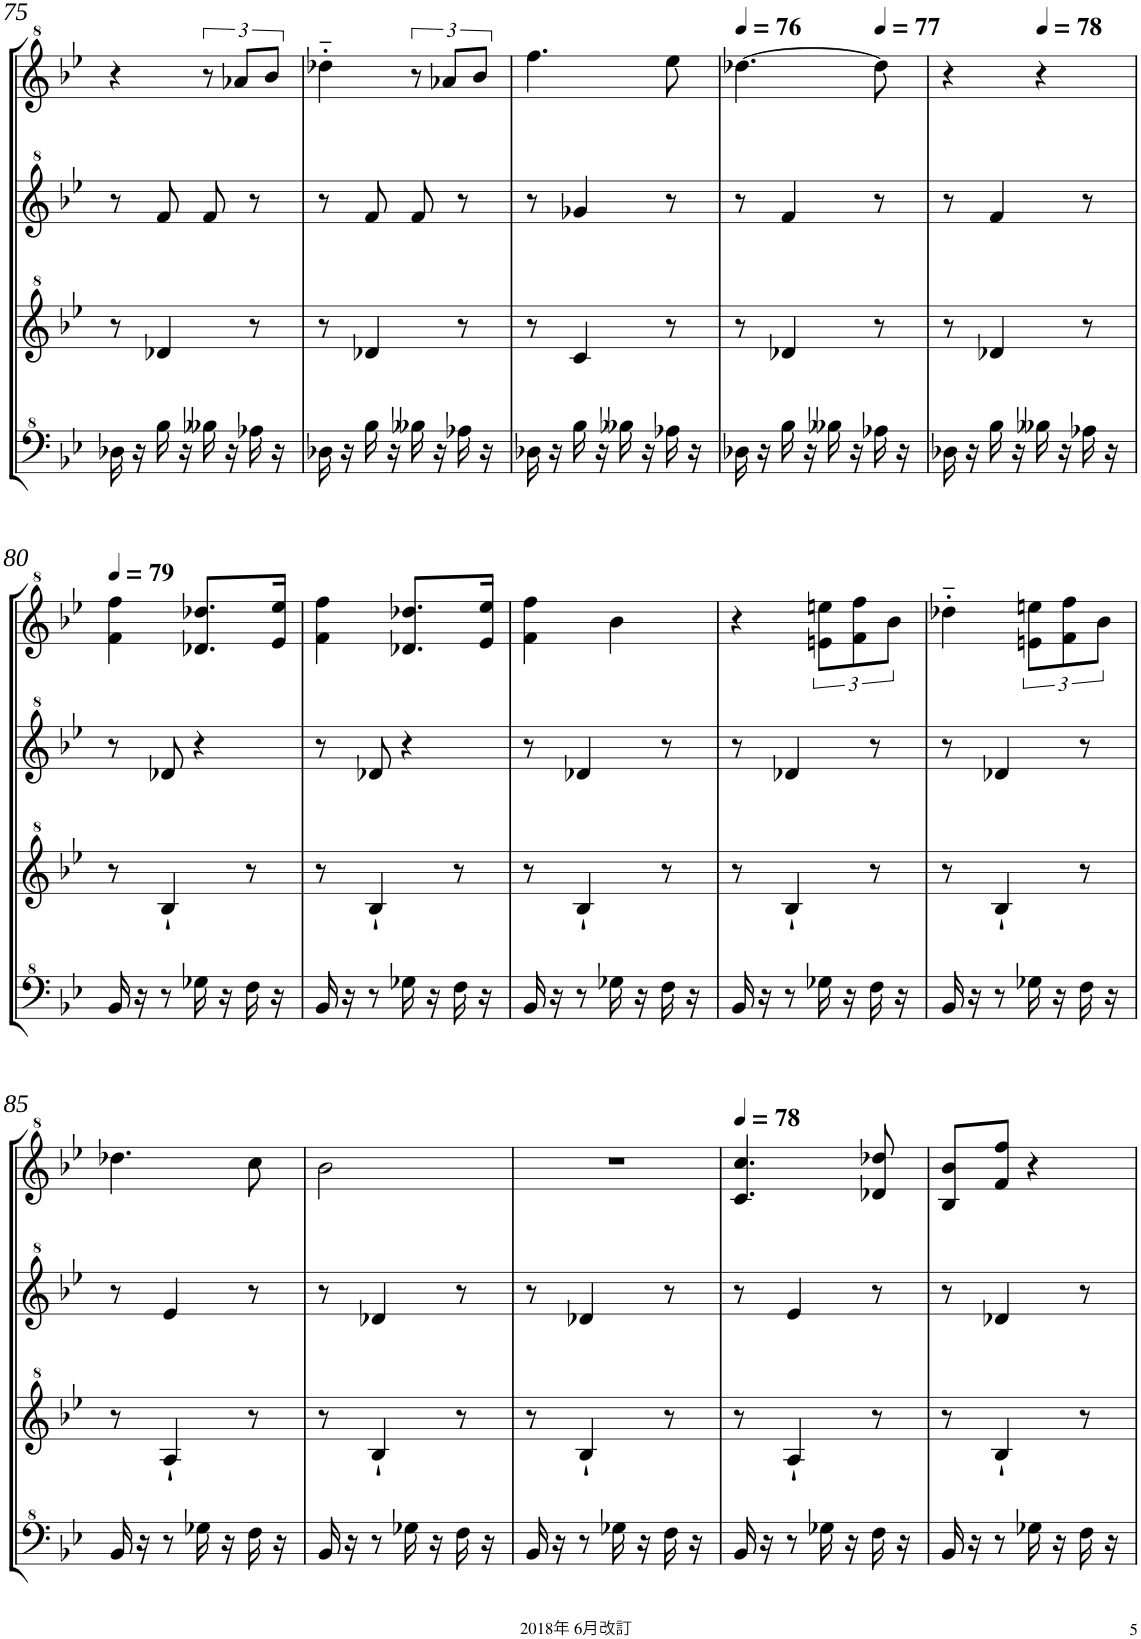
**kern	**kern	**kern	**kern
*part1	*part1	*part1	*part1
*staff4	*staff3	*staff2	*staff1
*I"Model III	*	*	*
!!LO:PB:g=z
*clefF^4	*clefG^2	*clefG^2	*clefG^2
*k[b-e-]	*k[b-e-]	*k[b-e-]	*k[b-e-]
*M2/4	*M2/4	*M2/4	*M2/4
=75	=75	=75	=75
16d-X\	8r	8r	4r
16r	.	.	.
16b-\	4dd-X/	8ff/	.
16r	.	.	.
16b--X\	.	8ff/	12r
16r	.	.	.
.	.	.	12aa-X/L
16a-X\	8r	8r	.
.	.	.	12bb-/J
16r	.	.	.
=76	=76	=76	=76
16d-X\	8r	8r	4ddd-X'~\
16r	.	.	.
16b-\	4dd-X/	8ff/	.
16r	.	.	.
16b--X\	.	8ff/	12r
16r	.	.	.
.	.	.	12aa-X/L
16a-X\	8r	8r	.
.	.	.	12bb-/J
16r	.	.	.
=77	=77	=77	=77
16d-X\	8r	8r	4.fff\
16r	.	.	.
16b-\	4cc/	4gg-X/	.
16r	.	.	.
16b--X\	.	.	.
16r	.	.	.
16a-X\	8r	8r	8eee-\
16r	.	.	.
=78	=78	=78	=78
*	*	*	*MM76
16d-X\	8r	8r	[4.ddd-X\
16r	.	.	.
16b-\	4dd-X/	4ff/	.
16r	.	.	.
16b--X\	.	.	.
16r	.	.	.
*	*	*	*MM77
16a-X\	8r	8r	8ddd-\]
16r	.	.	.
=79	=79	=79	=79
16d-X\	8r	8r	4r
16r	.	.	.
16b-\	4dd-X/	4ff/	.
16r	.	.	.
*	*	*	*MM78
16b--X\	.	.	4r
16r	.	.	.
16a-X\	8r	8r	.
16r	.	.	.
!!LO:LB:g=z
=80	=80	=80	=80
*	*	*	*MM79
16B-/	8r	8r	4ff\ 4fff\
16r	.	.	.
8r	4b-`/	8dd-X/	.
16g-X\	.	4r	8.dd-X/ 8.ddd-X/L
16r	.	.	.
16f\	8r	.	.
16r	.	.	16ee-/ 16eee-/Jk
=81	=81	=81	=81
16B-/	8r	8r	4ff\ 4fff\
16r	.	.	.
8r	4b-`/	8dd-X/	.
16g-X\	.	4r	8.dd-X/ 8.ddd-X/L
16r	.	.	.
16f\	8r	.	.
16r	.	.	16ee-/ 16eee-/Jk
=82	=82	=82	=82
16B-/	8r	8r	4ff\ 4fff\
16r	.	.	.
8r	4b-`/	4dd-X/	.
16g-X\	.	.	4bb-\
16r	.	.	.
16f\	8r	8r	.
16r	.	.	.
=83	=83	=83	=83
16B-/	8r	8r	4r
16r	.	.	.
8r	4b-`/	4dd-X/	.
16g-X\	.	.	12een\ 12eeen\L
16r	.	.	.
.	.	.	12ff\ 12fff\
16f\	8r	8r	.
.	.	.	12bb-\J
16r	.	.	.
=84	=84	=84	=84
16B-/	8r	8r	4ddd-X'~\
16r	.	.	.
8r	4b-`/	4dd-X/	.
16g-X\	.	.	12een\ 12eeen\L
16r	.	.	.
.	.	.	12ff\ 12fff\
16f\	8r	8r	.
.	.	.	12bb-\J
16r	.	.	.
!!LO:LB:g=z
=85	=85	=85	=85
16B-/	8r	8r	4.ddd-X\
16r	.	.	.
8r	4a`/	4ee-/	.
16g-X\	.	.	.
16r	.	.	.
16f\	8r	8r	8ccc\
16r	.	.	.
=86	=86	=86	=86
16B-/	8r	8r	2bb-\
16r	.	.	.
8r	4b-`/	4dd-X/	.
16g-X\	.	.	.
16r	.	.	.
16f\	8r	8r	.
16r	.	.	.
=87	=87	=87	=87
16B-/	8r	8r	2r
16r	.	.	.
8r	4b-`/	4dd-X/	.
16g-X\	.	.	.
16r	.	.	.
16f\	8r	8r	.
16r	.	.	.
=88	=88	=88	=88
*	*	*	*MM78
16B-/	8r	8r	4.cc/ 4.ccc/
16r	.	.	.
8r	4a`/	4ee-/	.
16g-X\	.	.	.
16r	.	.	.
16f\	8r	8r	8dd-X/ 8ddd-X/
16r	.	.	.
=89	=89	=89	=89
16B-/	8r	8r	8b-/ 8bb-/L
16r	.	.	.
8r	4b-`/	4dd-X/	8ff/ 8fff/J
16g-X\	.	.	4r
16r	.	.	.
16f\	8r	8r	.
16r	.	.	.
=	=	=	=
*-	*-	*-	*-
